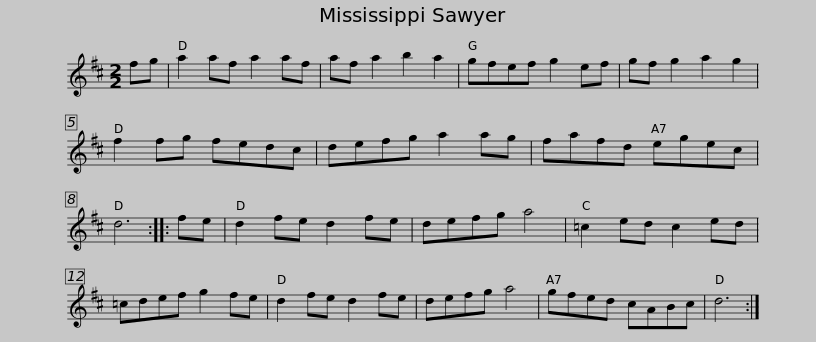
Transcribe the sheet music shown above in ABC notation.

X:1
L:1/8
M:2/2
I:linebreak $
K:D
V:1 treble
V:1
 fg | a2 af a2 af | af a2 b2 a2 | gfef g2 ef | gf g2 a2 g2 | %5
 f2 fg fedc | defg a2 ag |$ fafd egec | d6 :: fe | %10
 d2 fe d2 fe | defg a4 | =c2 ed c2 ed | =cdef g2 fe | d2 fe d2 fe |$ %15
 defg a4 | gfed cABc | d6 :| %18
